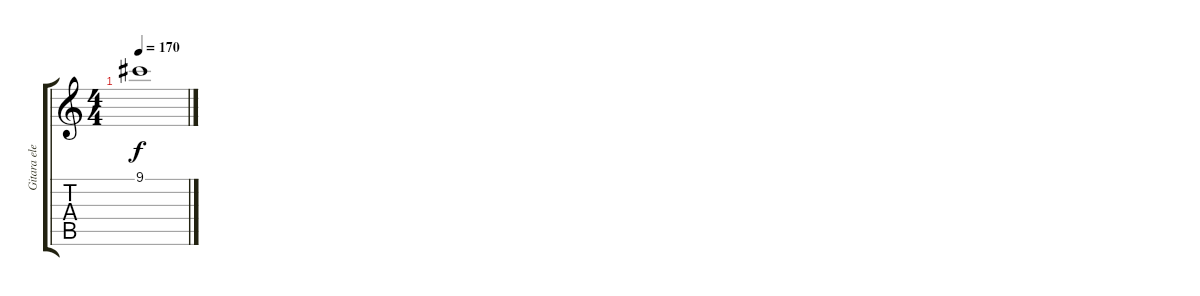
\track ("Gitara elektryczna" "Gitara ele") {instrument distortionguitar}
\staff {score tabs}
\tuning (E4 B3 G3 D3 A2 E2) {hide}
\ts (4 4)
\tempo 170
\clef g2
\ks c
9.1{t}.1{dy f}
